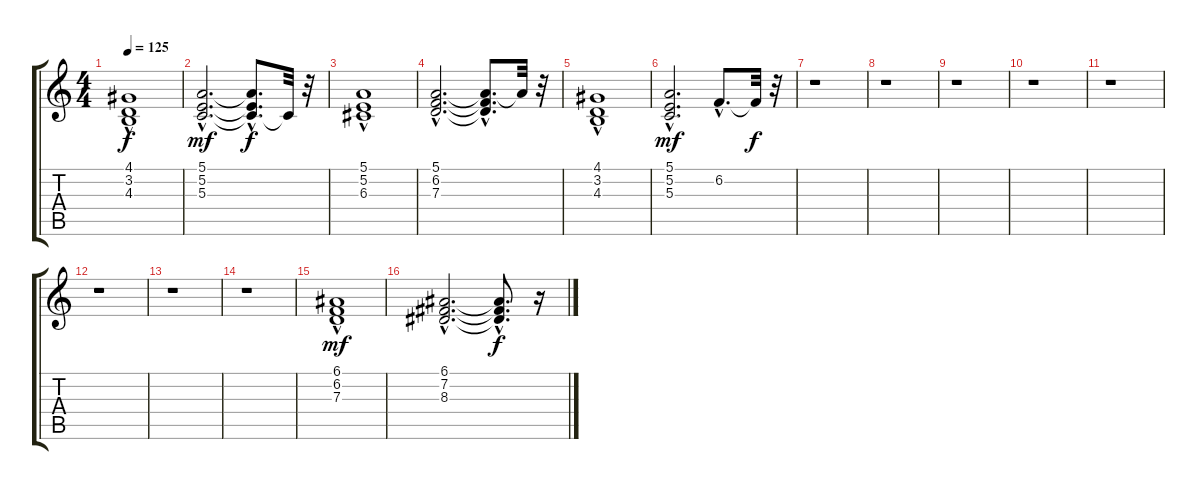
\track "" {instrument accordion}
\staff {score tabs}
\tuning (E4 B3 G3 D3 A2 E2) {hide}
\ts (4 4)
\tempo 125
\clef g2
\ks c
(4.1{hac} 3.2{hac} 4.3).1{dy f} |
(5.1{hac} 5.2{hac} 5.3{hac}).2{d dy mf} (5.1{hac t} 5.2{hac t} 5.3{hac t}).8{d dy f} 5.3{t}.32 r.32 |
(5.1{hac} 5.2{hac} 6.3).1 |
(5.1{hac} 6.2{hac} 7.3{hac}).2{d} (5.1{hac t} 6.2{hac t} 7.3{hac t}).8{d} 5.1{t}.32 r.32 |
(4.1 3.2{hac} 4.3).1 |
(5.1{hac} 5.2{hac} 5.3{hac}).2{d dy mf} 6.2{hac}.8{d} 6.2{t}.32{dy f} r.32 |
r.1 |
r.1 |
r.1 |
r.1 |
r.1 |
r.1 |
r.1 |
r.1 |
(6.1{hac} 6.2 7.3{hac}).1{dy mf} |
(6.1{hac} 7.2{hac} 8.3{hac}).2{d} (6.1{hac t} 7.2{hac t} 8.3{hac t}).8{d dy f} r.16
